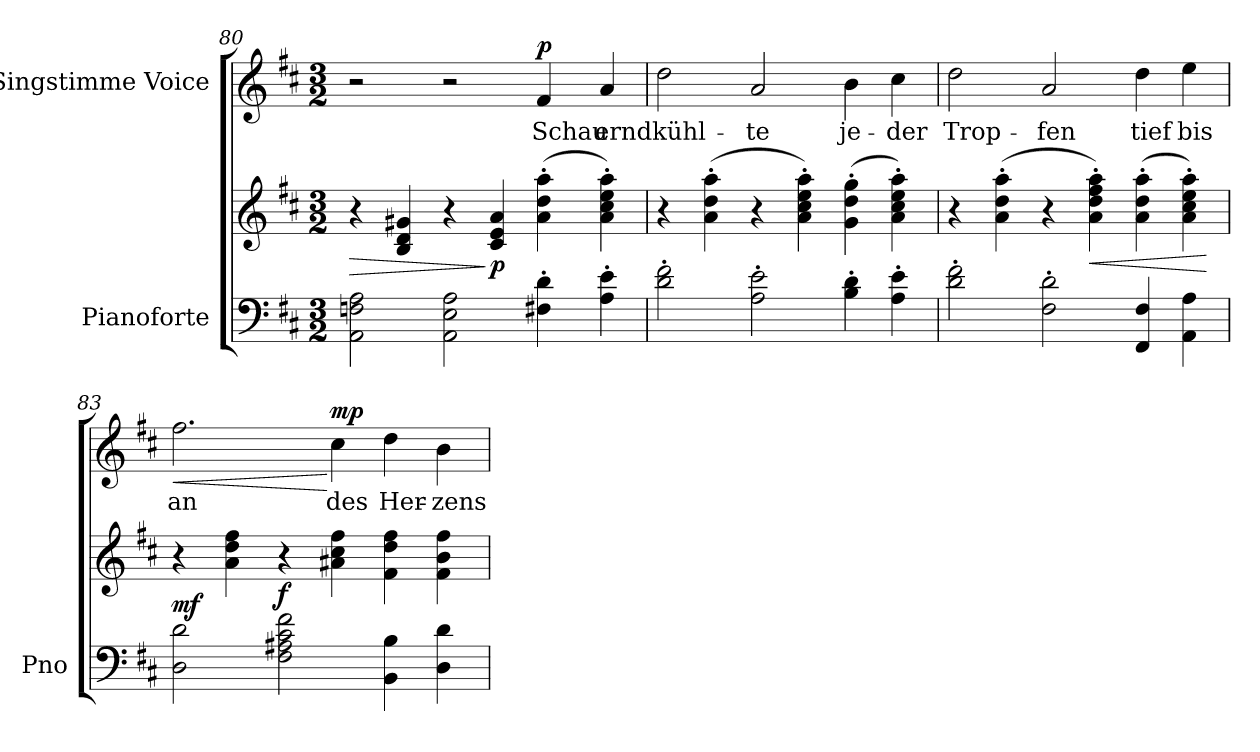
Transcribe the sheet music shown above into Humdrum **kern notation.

**kern	**kern	**dynam	**kern	**text	**dynam
*part2	*part2	*part2	*part1	*part1	*part1
*staff3	*staff2	*staff2/3	*staff1	*staff1	*staff1
*I"Pianoforte	*	*	*I"Singstimme Voice	*	*
*I'Pno	*	*	*	*	*
*clefF4	*clefG2	*	*clefG2	*	*
*k[f#c#]	*k[f#c#]	*	*k[f#c#]	*	*
*M3/2	*M3/2	*	*M3/2	*	*
=80	=80	=80	=80	=80	=80
!	!	!LO:HP:b	!	!	!
2AA\ 2Fn\ 2A\	4r	>	2r	.	.
.	4B/ 4d/ 4g#X/	.	.	.	.
2AA\ 2E\ 2A\	4r	.	2r	.	.
!	!	!LO:DY:n=1:b	!	!	!
.	4c#/ 4e/ 4a/	] p	.	.	.
!	!	!	!	!LO:LY:b	!LO:DY:a
4F#X\' 4d\'	(>4a\' 4dd\' 4aa\'	.	4f#/	Schau-	p
!	!	!	!	!LO:LY:b	!
4A\' 4e\'	4a\' 4cc#\' 4ee\' 4aa\')	.	4a/	-ernd	.
=81	=81	=81	=81	=81	=81
!	!	!	!	!LO:LY:b	!
2d\' 2f#\'	4r	.	2dd\	kühl-	.
.	(>4a\' 4dd\' 4aa\'	.	.	.	.
!	!	!	!	!LO:LY:b	!
2A\' 2e\'	4r	.	2a/	-te	.
.	4a\' 4cc#\' 4ee\' 4aa\')	.	.	.	.
!	!	!	!	!LO:LY:b	!
4B\' 4d\'	(>4g\' 4dd\' 4gg\'	.	4b\	je-	.
!	!	!	!	!LO:LY:b	!
4A\' 4e\'	4a\' 4cc#\' 4ee\' 4aa\')	.	4cc#\	-der	.
=82	=82	=82	=82	=82	=82
!	!	!	!	!LO:LY:b	!
2d\' 2f#\'	4r	.	2dd\	Trop-	.
.	(>4a\' 4dd\' 4aa\'	.	.	.	.
!	!	!	!	!LO:LY:b	!
2F#\' 2d\'	4r	.	2a/	-fen	.
!	!	!LO:HP:b	!	!	!
.	4a\' 4dd\' 4ff#\' 4aa\')	<	.	.	.
!	!	!	!	!LO:LY:b	!
4FF#/ 4F#/	(>4a\' 4dd\' 4aa\'	.	4dd\	tief	.
!	!	!	!	!LO:LY:b	!
4AA\ 4A\	4a\' 4cc#\' 4ee\' 4aa\')	.	4ee\	bis	.
.	.	[	.	.	.
!!LO:LB:g=z
=83	=83	=83	=83	=83	=83
!	!	!LO:DY:a=2	!	!LO:LY:b	!LO:HP:b
2D\ 2d\	4r	mf	2.ff#\	an	<
.	4a\ 4dd\ 4ff#\	.	.	.	.
!	!	!LO:DY:a=2	!	!	!
2F#\ 2A#X\ 2c#\ 2f#\	4r	f	.	.	.
!	!	!	!	!LO:LY:b	!LO:DY:n=1:a
.	4a#X\ 4cc#\ 4ff#\	.	4cc#\	des	[ mp
!	!	!	!	!LO:LY:b	!
4BB\ 4B\	4f#\ 4dd\ 4ff#\	.	4dd\	Her-	.
!	!	!	!	!LO:LY:b	!
4D\ 4d\	4f#\ 4b\ 4ff#\	.	4b\	-zens	.
=	=	=	=	=	=
*-	*-	*-	*-	*-	*-
